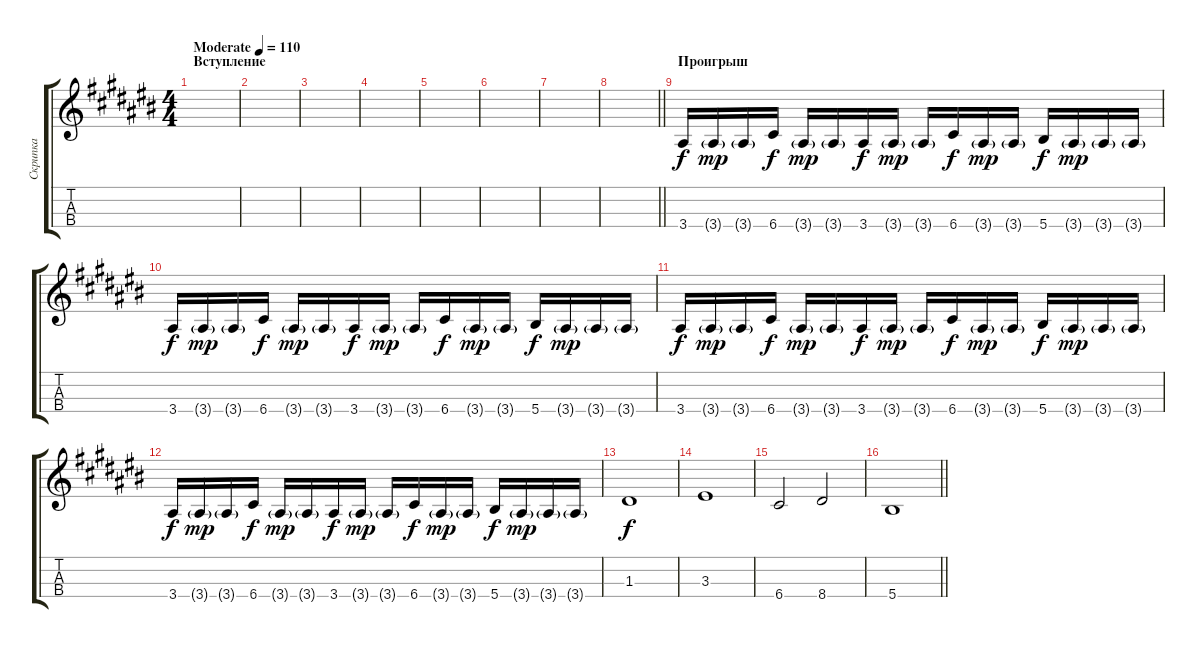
\track ("Скрипка" "Скрипка") {instrument violin}
\staff {score tabs}
\tuning (E5 A4 D4 G3) {hide}
\ts (4 4)
\section ("" "Вступление")
\tempo (110 "Moderate")
\clef g2
\ks a#minor
|
|
|
|
|
|
|
\barLineRight lightlight
|
\section ("" "Проигрыш")
3.4.16 3.4{g}.16{dy mp} 3.4{g}.16 6.4.16{dy f} 3.4{g}.16{dy mp} 3.4{g}.16 3.4.16{dy f} 3.4{g}.16{dy mp} 3.4{g}.16 6.4.16{dy f} 3.4{g}.16{dy mp} 3.4{g}.16 5.4.16{dy f} 3.4{g}.16{dy mp} 3.4{g}.16 3.4{g}.16 |
3.4.16{dy f} 3.4{g}.16{dy mp} 3.4{g}.16 6.4.16{dy f} 3.4{g}.16{dy mp} 3.4{g}.16 3.4.16{dy f} 3.4{g}.16{dy mp} 3.4{g}.16 6.4.16{dy f} 3.4{g}.16{dy mp} 3.4{g}.16 5.4.16{dy f} 3.4{g}.16{dy mp} 3.4{g}.16 3.4{g}.16 |
3.4.16{dy f} 3.4{g}.16{dy mp} 3.4{g}.16 6.4.16{dy f} 3.4{g}.16{dy mp} 3.4{g}.16 3.4.16{dy f} 3.4{g}.16{dy mp} 3.4{g}.16 6.4.16{dy f} 3.4{g}.16{dy mp} 3.4{g}.16 5.4.16{dy f} 3.4{g}.16{dy mp} 3.4{g}.16 3.4{g}.16 |
3.4.16{dy f} 3.4{g}.16{dy mp} 3.4{g}.16 6.4.16{dy f} 3.4{g}.16{dy mp} 3.4{g}.16 3.4.16{dy f} 3.4{g}.16{dy mp} 3.4{g}.16 6.4.16{dy f} 3.4{g}.16{dy mp} 3.4{g}.16 5.4.16{dy f} 3.4{g}.16{dy mp} 3.4{g}.16 3.4{g}.16 |
1.3.1{dy f} |
3.3.1 |
6.4.2 8.4.2 |
\barLineRight lightlight
5.4.1
